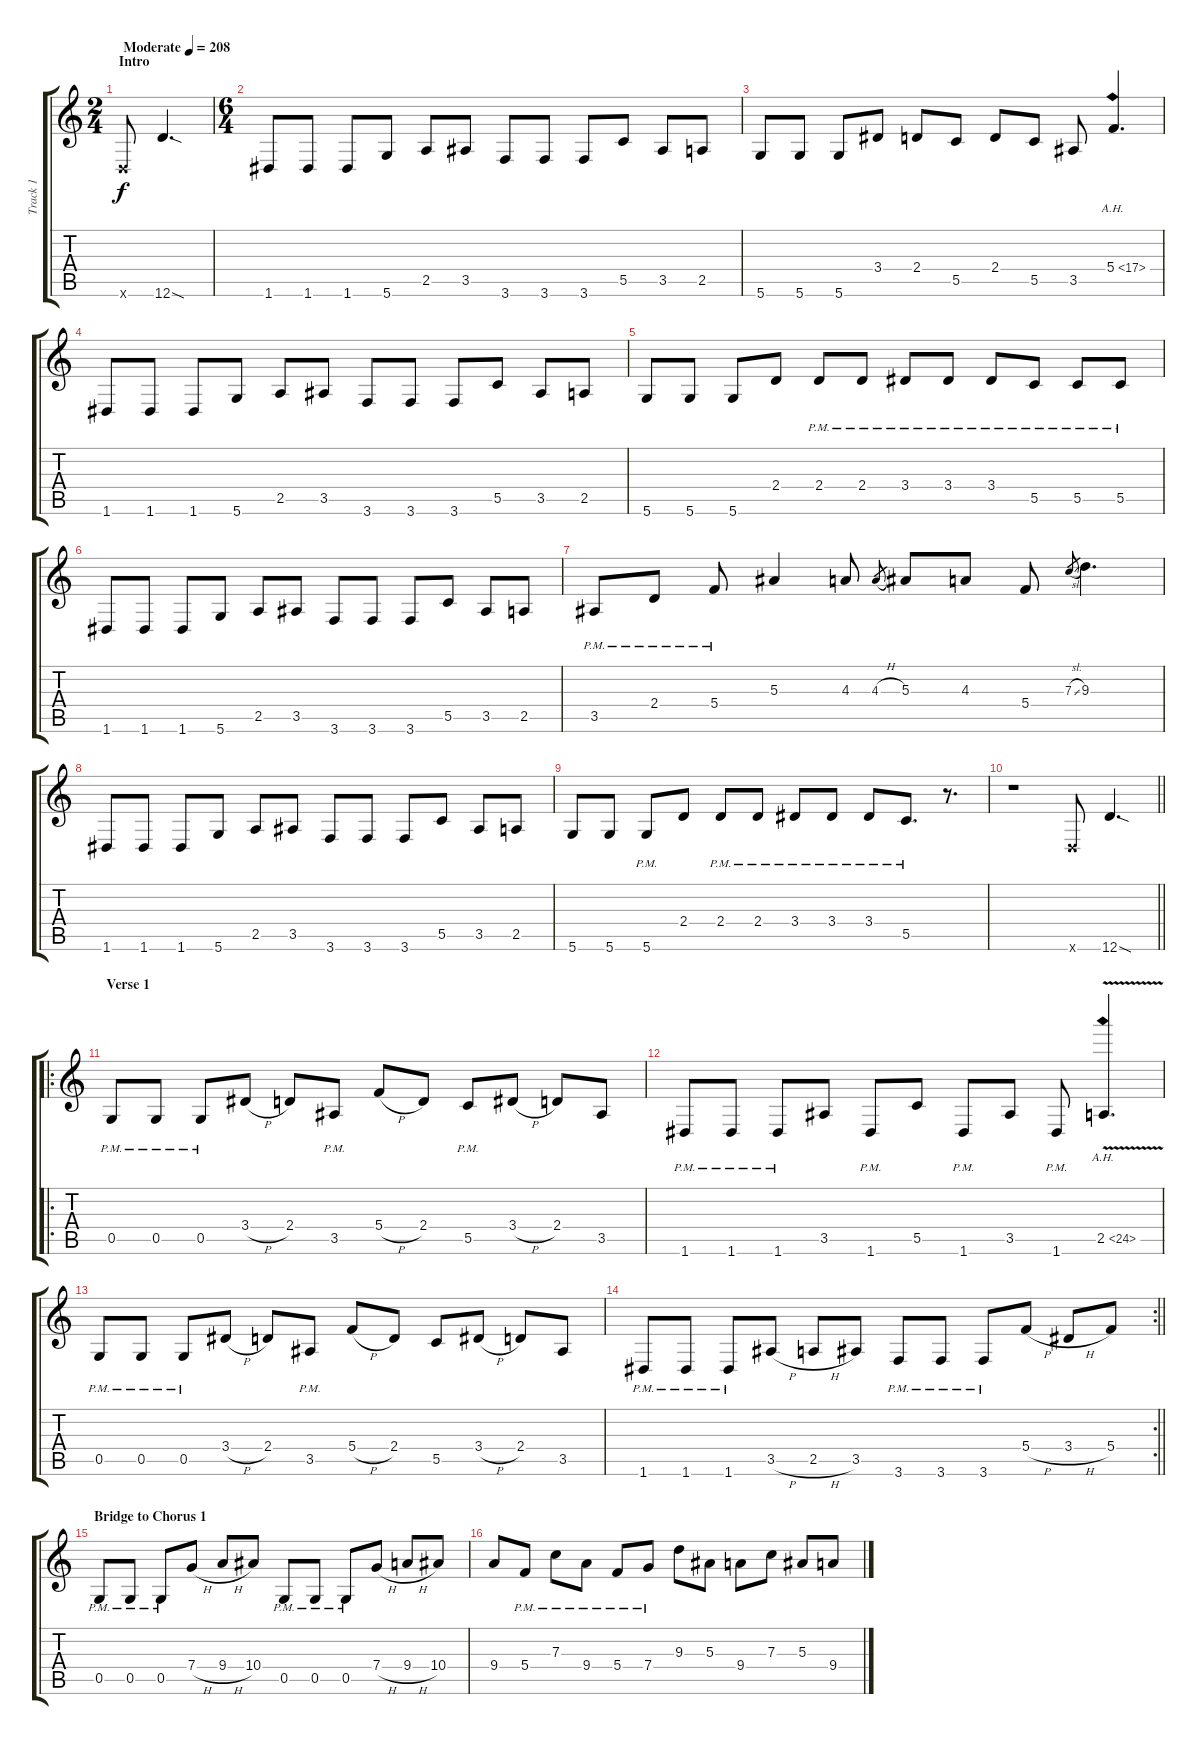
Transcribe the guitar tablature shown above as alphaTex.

\track ("Track 1" "Track 1") {instrument distortionguitar}
\staff {score tabs}
\tuning (D4 A3 F3 C3 G2 D2) {hide}
\ts (2 4)
\section ("" "Intro")
\tempo (208 "Moderate")
\clef g2
\ks c
0.6{x}.8{dy f instrument distortionguitar} 12.6{sod}.4{d} |
\ts (6 4)
1.6.8 1.6.8 1.6.8 5.6.8 2.5.8 3.5.8 3.6.8 3.6.8 3.6.8 5.5.8 3.5.8 2.5.8 |
5.6.8 5.6.8 5.6.8 3.4.8 2.4.8 5.5.8 2.4.8 5.5.8 3.5.8 5.4{ah 12}.4{d} |
1.6.8 1.6.8 1.6.8 5.6.8 2.5.8 3.5.8 3.6.8 3.6.8 3.6.8 5.5.8 3.5.8 2.5.8 |
5.6.8 5.6.8 5.6.8 2.4.8 2.4{pm}.8 2.4{pm}.8 3.4{pm}.8 3.4{pm}.8 3.4{pm}.8 5.5{pm}.8 5.5{pm}.8 5.5{pm}.8 |
1.6.8 1.6.8 1.6.8 5.6.8 2.5.8 3.5.8 3.6.8 3.6.8 3.6.8 5.5.8 3.5.8 2.5.8 |
3.5{pm}.8 2.4{pm}.8 5.4{pm}.8 5.3.4 4.3.8 4.3{h}.8{gr} 5.3.8 4.3.8 5.4.8 7.3{sl}.8{gr} 9.3.4{d} |
1.6.8 1.6.8 1.6.8 5.6.8 2.5.8 3.5.8 3.6.8 3.6.8 3.6.8 5.5.8 3.5.8 2.5.8 |
5.6.8 5.6.8 5.6{pm}.8 2.4.8 2.4{pm}.8 2.4{pm}.8 3.4{pm}.8 3.4{pm}.8 3.4{pm}.8 5.5{pm}.8{d} r.8{d} |
\barLineRight lightlight
r.1 0.6{x}.8 12.6{sod}.4{d} |
\ro
\section ("" "Verse 1")
0.5{pm}.8 0.5{pm}.8 0.5{pm}.8 3.4{h}.8 2.4.8 3.5{pm}.8 5.4{h}.8 2.4.8 5.5{pm}.8 3.4{h}.8 2.4.8 3.5.8 |
1.6{pm}.8 1.6{pm}.8 1.6{pm}.8 3.5.8 1.6{pm}.8 5.5.8 1.6{pm}.8 3.5.8 1.6{pm}.8 2.5{ah 22 v}.4{d} |
0.5{pm}.8 0.5{pm}.8 0.5{pm}.8 3.4{h}.8 2.4.8 3.5{pm}.8 5.4{h}.8 2.4.8 5.5.8 3.4{h}.8 2.4.8 3.5.8 |
\rc 2
\barLineRight lightlight
1.6{pm}.8 1.6{pm}.8 1.6{pm}.8 3.5{h}.8 2.5{h}.8 3.5.8 3.6{pm}.8 3.6{pm}.8 3.6{pm}.8 5.4{h}.8 3.4{h}.8 5.4.8 |
\section ("" "Bridge to Chorus 1")
0.5{pm}.8 0.5{pm}.8 0.5{pm}.8 7.4{h}.8 9.4{h}.8 10.4.8 0.5{pm}.8 0.5{pm}.8 0.5{pm}.8 7.4{h}.8 9.4{h}.8 10.4.8 |
9.4.8 5.4{pm}.8 7.3{pm}.8 9.4{pm}.8 5.4{pm}.8 7.4{pm}.8 9.3.8 5.3.8 9.4.8 7.3.8 5.3.8 9.4.8
